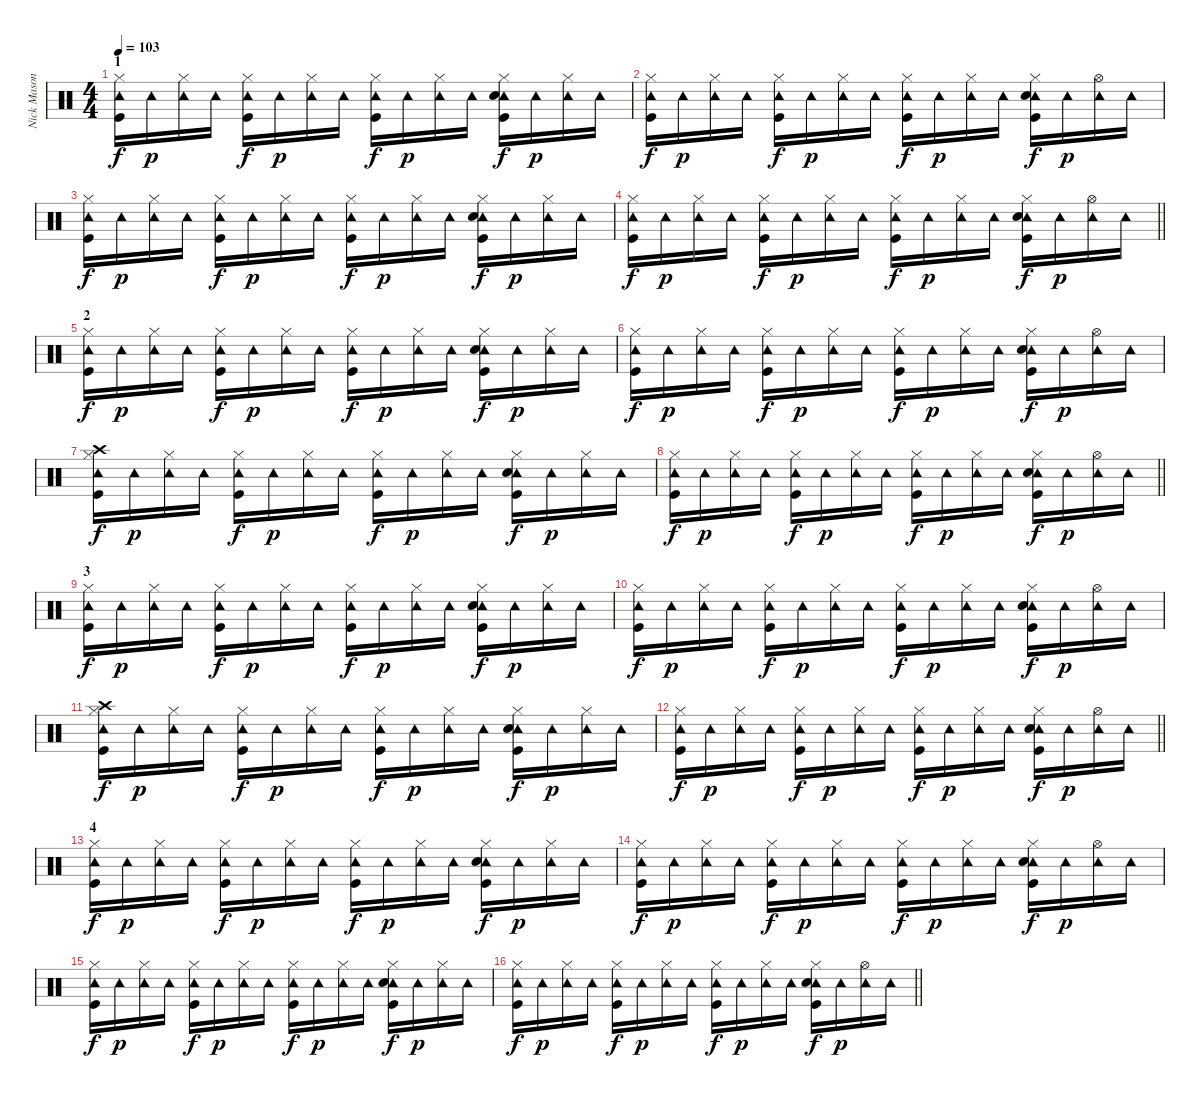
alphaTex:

\track ("Nick Mason" "Nick Mason") {instrument percussion}
\staff {score}
\articulation defaults
\ts (4 4)
\section ("" "1")
\tempo 103
\clef neutral
\ks c
("Tambourine (hit)" "Kick (hit)" "Hi-Hat (closed)").16{dy f} "Tambourine (hit)".16{dy p} ("Tambourine (hit)" "Hi-Hat (closed)").16 "Tambourine (hit)".16 ("Tambourine (hit)" "Kick (hit)" "Hi-Hat (closed)").16{dy f} "Tambourine (hit)".16{dy p} ("Tambourine (hit)" "Hi-Hat (closed)").16 "Tambourine (hit)".16 ("Tambourine (hit)" "Kick (hit)" "Hi-Hat (closed)").16{dy f} "Tambourine (hit)".16{dy p} ("Tambourine (hit)" "Hi-Hat (closed)").16 "Tambourine (hit)".16 ("Tambourine (hit)" "Kick (hit)" "Snare (hit) 2" "Hi-Hat (closed)").16{dy f} "Tambourine (hit)".16{dy p} ("Tambourine (hit)" "Hi-Hat (closed)").16 "Tambourine (hit)".16 |
("Tambourine (hit)" "Kick (hit)" "Hi-Hat (closed)").16{dy f} "Tambourine (hit)".16{dy p} ("Tambourine (hit)" "Hi-Hat (closed)").16 "Tambourine (hit)".16 ("Tambourine (hit)" "Kick (hit)" "Hi-Hat (closed)").16{dy f} "Tambourine (hit)".16{dy p} ("Tambourine (hit)" "Hi-Hat (closed)").16 "Tambourine (hit)".16 ("Tambourine (hit)" "Kick (hit)" "Hi-Hat (closed)").16{dy f} "Tambourine (hit)".16{dy p} ("Tambourine (hit)" "Hi-Hat (closed)").16 "Tambourine (hit)".16 ("Tambourine (hit)" "Kick (hit)" "Snare (hit) 2" "Hi-Hat (closed)").16{dy f} "Tambourine (hit)".16{dy p} ("Tambourine (hit)" "Hi-Hat (open)").16 "Tambourine (hit)".16 |
("Tambourine (hit)" "Kick (hit)" "Hi-Hat (closed)").16{dy f} "Tambourine (hit)".16{dy p} ("Tambourine (hit)" "Hi-Hat (closed)").16 "Tambourine (hit)".16 ("Tambourine (hit)" "Kick (hit)" "Hi-Hat (closed)").16{dy f} "Tambourine (hit)".16{dy p} ("Tambourine (hit)" "Hi-Hat (closed)").16 "Tambourine (hit)".16 ("Tambourine (hit)" "Kick (hit)" "Hi-Hat (closed)").16{dy f} "Tambourine (hit)".16{dy p} ("Tambourine (hit)" "Hi-Hat (closed)").16 "Tambourine (hit)".16 ("Tambourine (hit)" "Kick (hit)" "Snare (hit) 2" "Hi-Hat (closed)").16{dy f} "Tambourine (hit)".16{dy p} ("Tambourine (hit)" "Hi-Hat (closed)").16 "Tambourine (hit)".16 |
\barLineRight lightlight
("Tambourine (hit)" "Kick (hit)" "Hi-Hat (closed)").16{dy f} "Tambourine (hit)".16{dy p} ("Tambourine (hit)" "Hi-Hat (closed)").16 "Tambourine (hit)".16 ("Tambourine (hit)" "Kick (hit)" "Hi-Hat (closed)").16{dy f} "Tambourine (hit)".16{dy p} ("Tambourine (hit)" "Hi-Hat (closed)").16 "Tambourine (hit)".16 ("Tambourine (hit)" "Kick (hit)" "Hi-Hat (closed)").16{dy f} "Tambourine (hit)".16{dy p} ("Tambourine (hit)" "Hi-Hat (closed)").16 "Tambourine (hit)".16 ("Tambourine (hit)" "Kick (hit)" "Snare (hit) 2" "Hi-Hat (closed)").16{dy f} "Tambourine (hit)".16{dy p} ("Tambourine (hit)" "Hi-Hat (open)").16 "Tambourine (hit)".16 |
\section ("" "2")
("Tambourine (hit)" "Kick (hit)" "Hi-Hat (closed)").16{dy f} "Tambourine (hit)".16{dy p} ("Tambourine (hit)" "Hi-Hat (closed)").16 "Tambourine (hit)".16 ("Tambourine (hit)" "Kick (hit)" "Hi-Hat (closed)").16{dy f} "Tambourine (hit)".16{dy p} ("Tambourine (hit)" "Hi-Hat (closed)").16 "Tambourine (hit)".16 ("Tambourine (hit)" "Kick (hit)" "Hi-Hat (closed)").16{dy f} "Tambourine (hit)".16{dy p} ("Tambourine (hit)" "Hi-Hat (closed)").16 "Tambourine (hit)".16 ("Tambourine (hit)" "Kick (hit)" "Snare (hit) 2" "Hi-Hat (closed)").16{dy f} "Tambourine (hit)".16{dy p} ("Tambourine (hit)" "Hi-Hat (closed)").16 "Tambourine (hit)".16 |
("Tambourine (hit)" "Kick (hit)" "Hi-Hat (closed)").16{dy f} "Tambourine (hit)".16{dy p} ("Tambourine (hit)" "Hi-Hat (closed)").16 "Tambourine (hit)".16 ("Tambourine (hit)" "Kick (hit)" "Hi-Hat (closed)").16{dy f} "Tambourine (hit)".16{dy p} ("Tambourine (hit)" "Hi-Hat (closed)").16 "Tambourine (hit)".16 ("Tambourine (hit)" "Kick (hit)" "Hi-Hat (closed)").16{dy f} "Tambourine (hit)".16{dy p} ("Tambourine (hit)" "Hi-Hat (closed)").16 "Tambourine (hit)".16 ("Tambourine (hit)" "Kick (hit)" "Snare (hit) 2" "Hi-Hat (closed)").16{dy f} "Tambourine (hit)".16{dy p} ("Tambourine (hit)" "Hi-Hat (open)").16 "Tambourine (hit)".16 |
("Tambourine (hit)" "Kick (hit)" "Hi-Hat (closed)" "Crash high (hit)").16{dy f} "Tambourine (hit)".16{dy p} ("Tambourine (hit)" "Hi-Hat (closed)").16 "Tambourine (hit)".16 ("Tambourine (hit)" "Kick (hit)" "Hi-Hat (closed)").16{dy f} "Tambourine (hit)".16{dy p} ("Tambourine (hit)" "Hi-Hat (closed)").16 "Tambourine (hit)".16 ("Tambourine (hit)" "Kick (hit)" "Hi-Hat (closed)").16{dy f} "Tambourine (hit)".16{dy p} ("Tambourine (hit)" "Hi-Hat (closed)").16 "Tambourine (hit)".16 ("Tambourine (hit)" "Kick (hit)" "Snare (hit) 2" "Hi-Hat (closed)").16{dy f} "Tambourine (hit)".16{dy p} ("Tambourine (hit)" "Hi-Hat (closed)").16 "Tambourine (hit)".16 |
\barLineRight lightlight
("Tambourine (hit)" "Kick (hit)" "Hi-Hat (closed)").16{dy f} "Tambourine (hit)".16{dy p} ("Tambourine (hit)" "Hi-Hat (closed)").16 "Tambourine (hit)".16 ("Tambourine (hit)" "Kick (hit)" "Hi-Hat (closed)").16{dy f} "Tambourine (hit)".16{dy p} ("Tambourine (hit)" "Hi-Hat (closed)").16 "Tambourine (hit)".16 ("Tambourine (hit)" "Kick (hit)" "Hi-Hat (closed)").16{dy f} "Tambourine (hit)".16{dy p} ("Tambourine (hit)" "Hi-Hat (closed)").16 "Tambourine (hit)".16 ("Tambourine (hit)" "Kick (hit)" "Snare (hit) 2" "Hi-Hat (closed)").16{dy f} "Tambourine (hit)".16{dy p} ("Tambourine (hit)" "Hi-Hat (open)").16 "Tambourine (hit)".16 |
\section ("" "3")
("Tambourine (hit)" "Kick (hit)" "Hi-Hat (closed)").16{dy f} "Tambourine (hit)".16{dy p} ("Tambourine (hit)" "Hi-Hat (closed)").16 "Tambourine (hit)".16 ("Tambourine (hit)" "Kick (hit)" "Hi-Hat (closed)").16{dy f} "Tambourine (hit)".16{dy p} ("Tambourine (hit)" "Hi-Hat (closed)").16 "Tambourine (hit)".16 ("Tambourine (hit)" "Kick (hit)" "Hi-Hat (closed)").16{dy f} "Tambourine (hit)".16{dy p} ("Tambourine (hit)" "Hi-Hat (closed)").16 "Tambourine (hit)".16 ("Tambourine (hit)" "Kick (hit)" "Snare (hit) 2" "Hi-Hat (closed)").16{dy f} "Tambourine (hit)".16{dy p} ("Tambourine (hit)" "Hi-Hat (closed)").16 "Tambourine (hit)".16 |
("Tambourine (hit)" "Kick (hit)" "Hi-Hat (closed)").16{dy f} "Tambourine (hit)".16{dy p} ("Tambourine (hit)" "Hi-Hat (closed)").16 "Tambourine (hit)".16 ("Tambourine (hit)" "Kick (hit)" "Hi-Hat (closed)").16{dy f} "Tambourine (hit)".16{dy p} ("Tambourine (hit)" "Hi-Hat (closed)").16 "Tambourine (hit)".16 ("Tambourine (hit)" "Kick (hit)" "Hi-Hat (closed)").16{dy f} "Tambourine (hit)".16{dy p} ("Tambourine (hit)" "Hi-Hat (closed)").16 "Tambourine (hit)".16 ("Tambourine (hit)" "Kick (hit)" "Snare (hit) 2" "Hi-Hat (closed)").16{dy f} "Tambourine (hit)".16{dy p} ("Tambourine (hit)" "Hi-Hat (open)").16 "Tambourine (hit)".16 |
("Tambourine (hit)" "Kick (hit)" "Hi-Hat (closed)" "Crash high (hit)").16{dy f} "Tambourine (hit)".16{dy p} ("Tambourine (hit)" "Hi-Hat (closed)").16 "Tambourine (hit)".16 ("Tambourine (hit)" "Kick (hit)" "Hi-Hat (closed)").16{dy f} "Tambourine (hit)".16{dy p} ("Tambourine (hit)" "Hi-Hat (closed)").16 "Tambourine (hit)".16 ("Tambourine (hit)" "Kick (hit)" "Hi-Hat (closed)").16{dy f} "Tambourine (hit)".16{dy p} ("Tambourine (hit)" "Hi-Hat (closed)").16 "Tambourine (hit)".16 ("Tambourine (hit)" "Kick (hit)" "Snare (hit) 2" "Hi-Hat (closed)").16{dy f} "Tambourine (hit)".16{dy p} ("Tambourine (hit)" "Hi-Hat (closed)").16 "Tambourine (hit)".16 |
\barLineRight lightlight
("Tambourine (hit)" "Kick (hit)" "Hi-Hat (closed)").16{dy f} "Tambourine (hit)".16{dy p} ("Tambourine (hit)" "Hi-Hat (closed)").16 "Tambourine (hit)".16 ("Tambourine (hit)" "Kick (hit)" "Hi-Hat (closed)").16{dy f} "Tambourine (hit)".16{dy p} ("Tambourine (hit)" "Hi-Hat (closed)").16 "Tambourine (hit)".16 ("Tambourine (hit)" "Kick (hit)" "Hi-Hat (closed)").16{dy f} "Tambourine (hit)".16{dy p} ("Tambourine (hit)" "Hi-Hat (closed)").16 "Tambourine (hit)".16 ("Tambourine (hit)" "Kick (hit)" "Snare (hit) 2" "Hi-Hat (closed)").16{dy f} "Tambourine (hit)".16{dy p} ("Tambourine (hit)" "Hi-Hat (open)").16 "Tambourine (hit)".16 |
\section ("" "4")
("Tambourine (hit)" "Kick (hit)" "Hi-Hat (closed)").16{dy f} "Tambourine (hit)".16{dy p} ("Tambourine (hit)" "Hi-Hat (closed)").16 "Tambourine (hit)".16 ("Tambourine (hit)" "Kick (hit)" "Hi-Hat (closed)").16{dy f} "Tambourine (hit)".16{dy p} ("Tambourine (hit)" "Hi-Hat (closed)").16 "Tambourine (hit)".16 ("Tambourine (hit)" "Kick (hit)" "Hi-Hat (closed)").16{dy f} "Tambourine (hit)".16{dy p} ("Tambourine (hit)" "Hi-Hat (closed)").16 "Tambourine (hit)".16 ("Tambourine (hit)" "Kick (hit)" "Snare (hit) 2" "Hi-Hat (closed)").16{dy f} "Tambourine (hit)".16{dy p} ("Tambourine (hit)" "Hi-Hat (closed)").16 "Tambourine (hit)".16 |
("Tambourine (hit)" "Kick (hit)" "Hi-Hat (closed)").16{dy f} "Tambourine (hit)".16{dy p} ("Tambourine (hit)" "Hi-Hat (closed)").16 "Tambourine (hit)".16 ("Tambourine (hit)" "Kick (hit)" "Hi-Hat (closed)").16{dy f} "Tambourine (hit)".16{dy p} ("Tambourine (hit)" "Hi-Hat (closed)").16 "Tambourine (hit)".16 ("Tambourine (hit)" "Kick (hit)" "Hi-Hat (closed)").16{dy f} "Tambourine (hit)".16{dy p} ("Tambourine (hit)" "Hi-Hat (closed)").16 "Tambourine (hit)".16 ("Tambourine (hit)" "Kick (hit)" "Snare (hit) 2" "Hi-Hat (closed)").16{dy f} "Tambourine (hit)".16{dy p} ("Tambourine (hit)" "Hi-Hat (open)").16 "Tambourine (hit)".16 |
("Tambourine (hit)" "Kick (hit)" "Hi-Hat (closed)").16{dy f} "Tambourine (hit)".16{dy p} ("Tambourine (hit)" "Hi-Hat (closed)").16 "Tambourine (hit)".16 ("Tambourine (hit)" "Kick (hit)" "Hi-Hat (closed)").16{dy f} "Tambourine (hit)".16{dy p} ("Tambourine (hit)" "Hi-Hat (closed)").16 "Tambourine (hit)".16 ("Tambourine (hit)" "Kick (hit)" "Hi-Hat (closed)").16{dy f} "Tambourine (hit)".16{dy p} ("Tambourine (hit)" "Hi-Hat (closed)").16 "Tambourine (hit)".16 ("Tambourine (hit)" "Kick (hit)" "Snare (hit) 2" "Hi-Hat (closed)").16{dy f} "Tambourine (hit)".16{dy p} ("Tambourine (hit)" "Hi-Hat (closed)").16 "Tambourine (hit)".16 |
\barLineRight lightlight
("Tambourine (hit)" "Kick (hit)" "Hi-Hat (closed)").16{dy f} "Tambourine (hit)".16{dy p} ("Tambourine (hit)" "Hi-Hat (closed)").16 "Tambourine (hit)".16 ("Tambourine (hit)" "Kick (hit)" "Hi-Hat (closed)").16{dy f} "Tambourine (hit)".16{dy p} ("Tambourine (hit)" "Hi-Hat (closed)").16 "Tambourine (hit)".16 ("Tambourine (hit)" "Kick (hit)" "Hi-Hat (closed)").16{dy f} "Tambourine (hit)".16{dy p} ("Tambourine (hit)" "Hi-Hat (closed)").16 "Tambourine (hit)".16 ("Tambourine (hit)" "Kick (hit)" "Snare (hit) 2" "Hi-Hat (closed)").16{dy f} "Tambourine (hit)".16{dy p} ("Tambourine (hit)" "Hi-Hat (open)").16 "Tambourine (hit)".16
